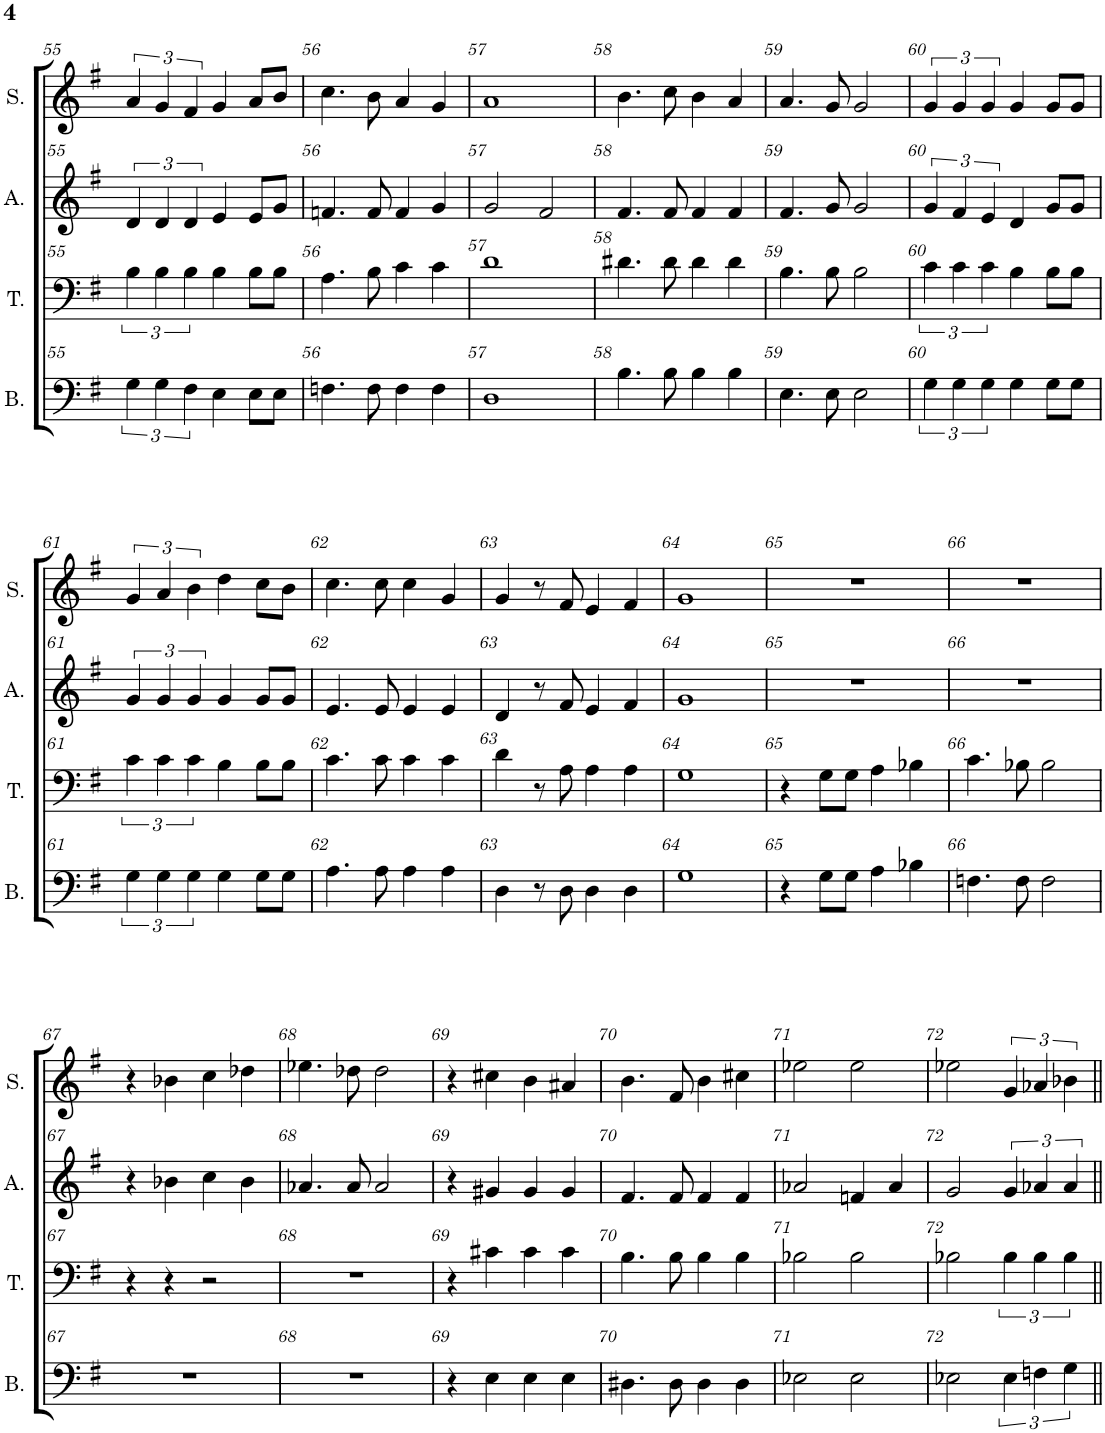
**kern	**kern	**kern	**kern
*part4	*part3	*part2	*part1
*staff4	*staff3	*staff2	*staff1
*I"Bass	*I"Tenor	*I"Alto	*I"Soprano
*I'B.	*I'T.	*I'A.	*I'S.
!!LO:PB:g=z
*clefF4	*clefF4	*clefG2	*clefG2
*k[f#]	*k[f#]	*k[f#]	*k[f#]
*M4/4	*M4/4	*M4/4	*M4/4
=55	=55	=55	=55
6G\	6B\	6d/	6a/
6G\	6B\	6d/	6g/
6F#\	6B\	6d/	6f#/
4E\	4B\	4e/	4g/
8E\L	8B\L	8e/L	8a/L
8E\J	8B\J	8g/J	8b/J
=56	=56	=56	=56
4.Fn\	4.A\	4.fn/	4.cc\
8F\	8B\	8f/	8b\
4F\	4c\	4f/	4a/
4F\	4c\	4g/	4g/
=57	=57	=57	=57
1D	1d	2g/	1a
.	.	2f#/	.
=58	=58	=58	=58
4.B\	4.d#X\	4.f#/	4.b\
8B\	8d#\	8f#/	8cc\
4B\	4d#\	4f#/	4b\
4B\	4d#\	4f#/	4a/
=59	=59	=59	=59
4.E\	4.B\	4.f#/	4.a/
8E\	8B\	8g/	8g/
2E\	2B\	2g/	2g/
=60	=60	=60	=60
6G\	6c\	6g/	6g/
6G\	6c\	6f#/	6g/
6G\	6c\	6e/	6g/
4G\	4B\	4d/	4g/
8G\L	8B\L	8g/L	8g/L
8G\J	8B\J	8g/J	8g/J
!!LO:LB:g=z
=61	=61	=61	=61
6G\	6c\	6g/	6g/
6G\	6c\	6g/	6a/
6G\	6c\	6g/	6b\
4G\	4B\	4g/	4dd\
8G\L	8B\L	8g/L	8cc\L
8G\J	8B\J	8g/J	8b\J
=62	=62	=62	=62
4.A\	4.c\	4.e/	4.cc\
8A\	8c\	8e/	8cc\
4A\	4c\	4e/	4cc\
4A\	4c\	4e/	4g/
=63	=63	=63	=63
4D\	4d\	4d/	4g/
8r	8r	8r	8r
8D\	8A\	8f#/	8f#/
4D\	4A\	4e/	4e/
4D\	4A\	4f#/	4f#/
=64	=64	=64	=64
1G	1G	1g	1g
=65	=65	=65	=65
4r	4r	1r	1r
8G\L	8G\L	.	.
8G\J	8G\J	.	.
4A\	4A\	.	.
4B-X\	4B-X\	.	.
=66	=66	=66	=66
4.Fn\	4.c\	1r	1r
8F\	8B-X\	.	.
2F\	2B-\	.	.
!!LO:LB:g=z
=67	=67	=67	=67
1r	4r	4r	4r
.	4r	4b-X\	4b-X\
.	2r	4cc\	4cc\
.	.	4b-\	4dd-X\
=68	=68	=68	=68
1r	1r	4.a-X/	4.ee-X\
.	.	8a-/	8dd-X\
.	.	2a-/	2dd-\
=69	=69	=69	=69
4r	4r	4r	4r
4E\	4c#X\	4g#X/	4cc#X\
4E\	4c#\	4g#/	4b\
4E\	4c#\	4g#/	4a#X/
=70	=70	=70	=70
4.D#X\	4.B\	4.f#/	4.b\
8D#\	8B\	8f#/	8f#/
4D#\	4B\	4f#/	4b\
4D#\	4B\	4f#/	4cc#X\
=71	=71	=71	=71
2E-X\	2B-X\	2a-X/	2ee-X\
2E-\	2B-\	4fn/	2ee-\
.	.	4a-/	.
=72	=72	=72	=72
2E-X\	2B-X\	2g/	2ee-X\
6E-\	6B-\	6g/	6g/
6Fn\	6B-\	6a-X/	6a-X/
6G\	6B-\	6a-/	6b-X\
=||	=||	=||	=||
*-	*-	*-	*-
